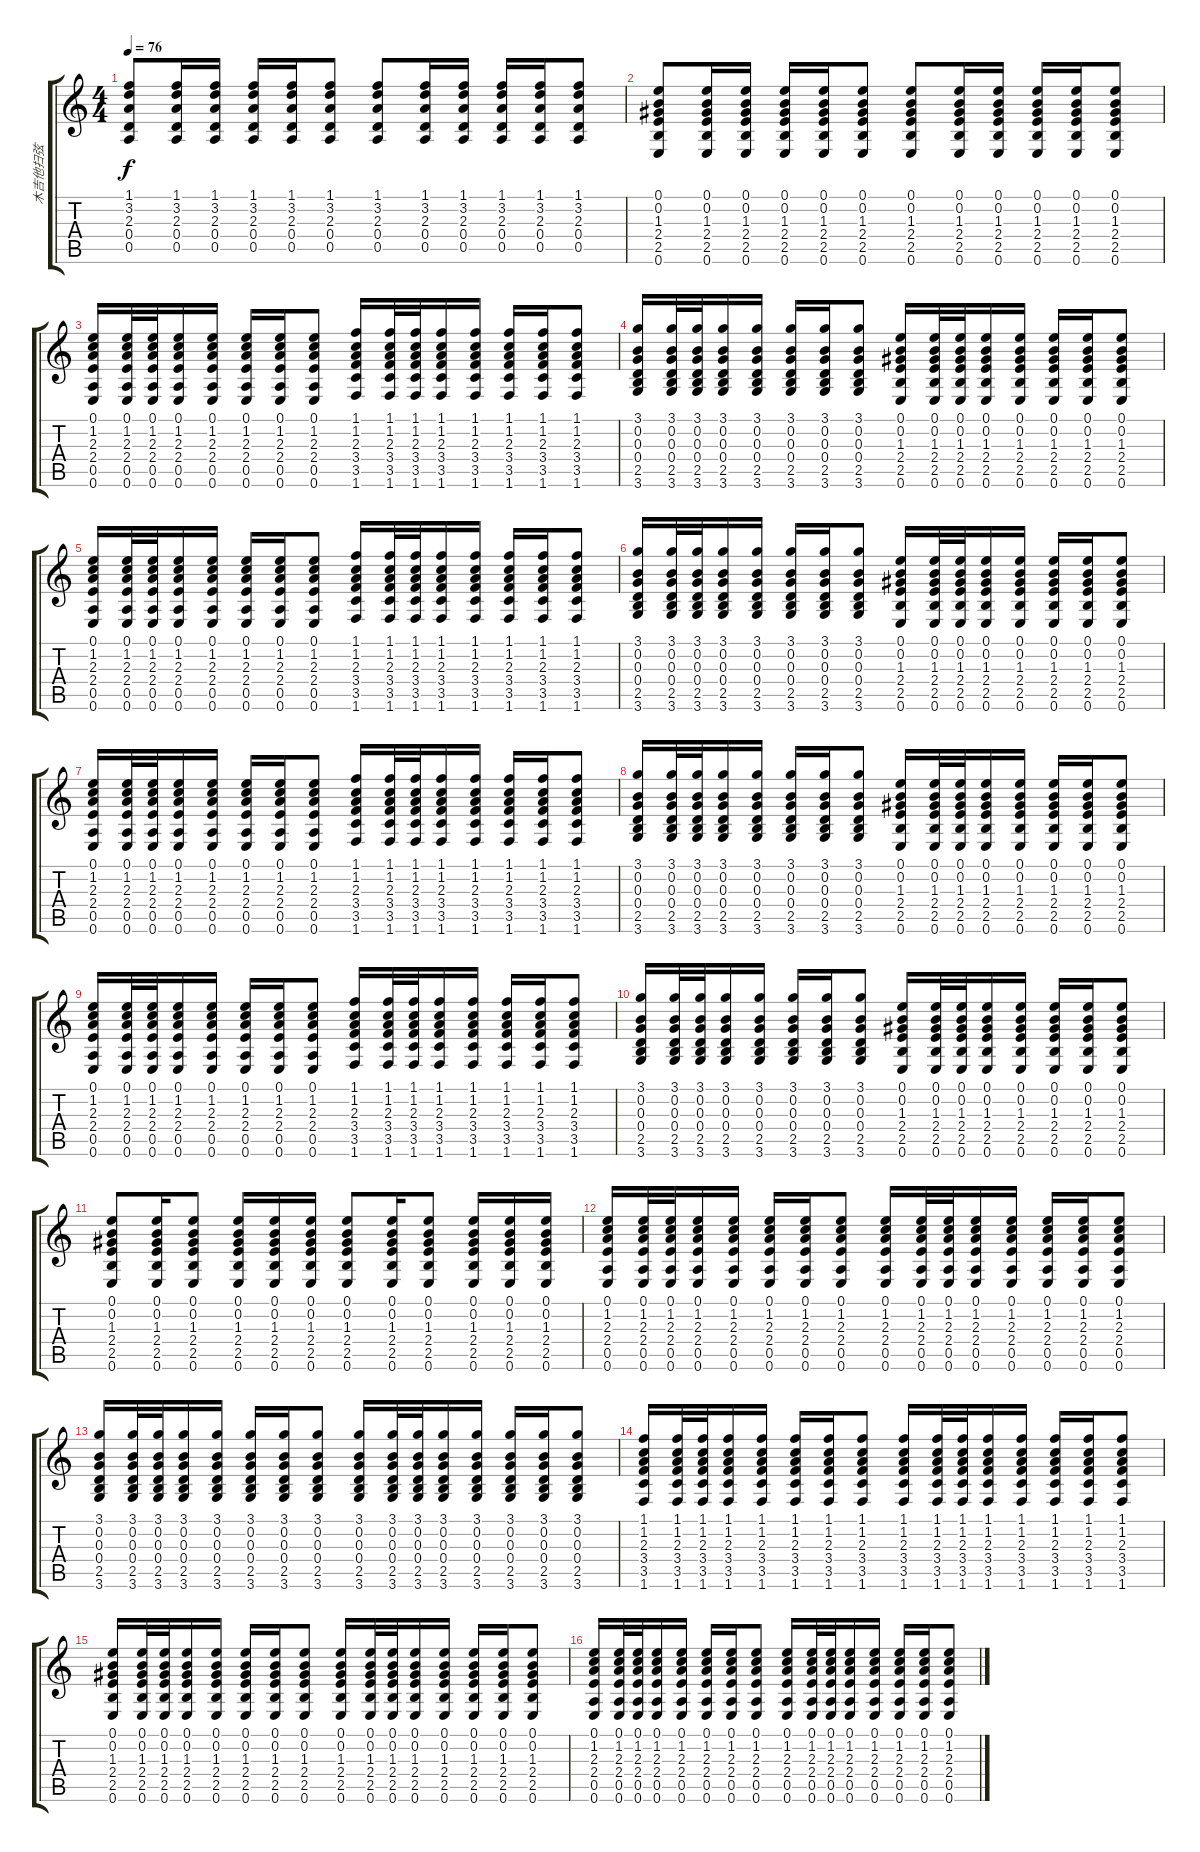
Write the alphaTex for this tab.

\track ("木吉他扫弦" "木吉他扫弦") {instrument acousticguitarsteel}
\staff {score tabs}
\tuning (E4 B3 G3 D3 A2 E2) {hide}
\ts (4 4)
\tempo 76
\clef g2
\ks c
(1.1 3.2 2.3 0.4 0.5).8{dy f} (1.1 3.2 2.3 0.4 0.5).16 (1.1 3.2 2.3 0.4 0.5).16 (1.1 3.2 2.3 0.4 0.5).16 (1.1 3.2 2.3 0.4 0.5).16 (1.1 3.2 2.3 0.4 0.5).8 (1.1 3.2 2.3 0.4 0.5).8 (1.1 3.2 2.3 0.4 0.5).16 (1.1 3.2 2.3 0.4 0.5).16 (1.1 3.2 2.3 0.4 0.5).16 (1.1 3.2 2.3 0.4 0.5).16 (1.1 3.2 2.3 0.4 0.5).8 |
(0.1 0.2 1.3 2.4 2.5 0.6).8 (0.1 0.2 1.3 2.4 2.5 0.6).16 (0.1 0.2 1.3 2.4 2.5 0.6).16 (0.1 0.2 1.3 2.4 2.5 0.6).16 (0.1 0.2 1.3 2.4 2.5 0.6).16 (0.1 0.2 1.3 2.4 2.5 0.6).8 (0.1 0.2 1.3 2.4 2.5 0.6).8 (0.1 0.2 1.3 2.4 2.5 0.6).16 (0.1 0.2 1.3 2.4 2.5 0.6).16 (0.1 0.2 1.3 2.4 2.5 0.6).16 (0.1 0.2 1.3 2.4 2.5 0.6).16 (0.1 0.2 1.3 2.4 2.5 0.6).8 |
(0.1 1.2 2.3 2.4 0.5 0.6).16 (0.1 1.2 2.3 2.4 0.5 0.6).32 (0.1 1.2 2.3 2.4 0.5 0.6).32 (0.1 1.2 2.3 2.4 0.5 0.6).16 (0.1 1.2 2.3 2.4 0.5 0.6).16 (0.1 1.2 2.3 2.4 0.5 0.6).16 (0.1 1.2 2.3 2.4 0.5 0.6).16 (0.1 1.2 2.3 2.4 0.5 0.6).8 (1.1 1.2 2.3 3.4 3.5 1.6).16 (1.1 1.2 2.3 3.4 3.5 1.6).32 (1.1 1.2 2.3 3.4 3.5 1.6).32 (1.1 1.2 2.3 3.4 3.5 1.6).16 (1.1 1.2 2.3 3.4 3.5 1.6).16 (1.1 1.2 2.3 3.4 3.5 1.6).16 (1.1 1.2 2.3 3.4 3.5 1.6).16 (1.1 1.2 2.3 3.4 3.5 1.6).8 |
(3.1 0.2 0.3 0.4 2.5 3.6).16 (3.1 0.2 0.3 0.4 2.5 3.6).32 (3.1 0.2 0.3 0.4 2.5 3.6).32 (3.1 0.2 0.3 0.4 2.5 3.6).16 (3.1 0.2 0.3 0.4 2.5 3.6).16 (3.1 0.2 0.3 0.4 2.5 3.6).16 (3.1 0.2 0.3 0.4 2.5 3.6).16 (3.1 0.2 0.3 0.4 2.5 3.6).8 (0.1 0.2 1.3 2.4 2.5 0.6).16 (0.1 0.2 1.3 2.4 2.5 0.6).32 (0.1 0.2 1.3 2.4 2.5 0.6).32 (0.1 0.2 1.3 2.4 2.5 0.6).16 (0.1 0.2 1.3 2.4 2.5 0.6).16 (0.1 0.2 1.3 2.4 2.5 0.6).16 (0.1 0.2 1.3 2.4 2.5 0.6).16 (0.1 0.2 1.3 2.4 2.5 0.6).8 |
(0.1 1.2 2.3 2.4 0.5 0.6).16 (0.1 1.2 2.3 2.4 0.5 0.6).32 (0.1 1.2 2.3 2.4 0.5 0.6).32 (0.1 1.2 2.3 2.4 0.5 0.6).16 (0.1 1.2 2.3 2.4 0.5 0.6).16 (0.1 1.2 2.3 2.4 0.5 0.6).16 (0.1 1.2 2.3 2.4 0.5 0.6).16 (0.1 1.2 2.3 2.4 0.5 0.6).8 (1.1 1.2 2.3 3.4 3.5 1.6).16 (1.1 1.2 2.3 3.4 3.5 1.6).32 (1.1 1.2 2.3 3.4 3.5 1.6).32 (1.1 1.2 2.3 3.4 3.5 1.6).16 (1.1 1.2 2.3 3.4 3.5 1.6).16 (1.1 1.2 2.3 3.4 3.5 1.6).16 (1.1 1.2 2.3 3.4 3.5 1.6).16 (1.1 1.2 2.3 3.4 3.5 1.6).8 |
(3.1 0.2 0.3 0.4 2.5 3.6).16 (3.1 0.2 0.3 0.4 2.5 3.6).32 (3.1 0.2 0.3 0.4 2.5 3.6).32 (3.1 0.2 0.3 0.4 2.5 3.6).16 (3.1 0.2 0.3 0.4 2.5 3.6).16 (3.1 0.2 0.3 0.4 2.5 3.6).16 (3.1 0.2 0.3 0.4 2.5 3.6).16 (3.1 0.2 0.3 0.4 2.5 3.6).8 (0.1 0.2 1.3 2.4 2.5 0.6).16 (0.1 0.2 1.3 2.4 2.5 0.6).32 (0.1 0.2 1.3 2.4 2.5 0.6).32 (0.1 0.2 1.3 2.4 2.5 0.6).16 (0.1 0.2 1.3 2.4 2.5 0.6).16 (0.1 0.2 1.3 2.4 2.5 0.6).16 (0.1 0.2 1.3 2.4 2.5 0.6).16 (0.1 0.2 1.3 2.4 2.5 0.6).8 |
(0.1 1.2 2.3 2.4 0.5 0.6).16 (0.1 1.2 2.3 2.4 0.5 0.6).32 (0.1 1.2 2.3 2.4 0.5 0.6).32 (0.1 1.2 2.3 2.4 0.5 0.6).16 (0.1 1.2 2.3 2.4 0.5 0.6).16 (0.1 1.2 2.3 2.4 0.5 0.6).16 (0.1 1.2 2.3 2.4 0.5 0.6).16 (0.1 1.2 2.3 2.4 0.5 0.6).8 (1.1 1.2 2.3 3.4 3.5 1.6).16 (1.1 1.2 2.3 3.4 3.5 1.6).32 (1.1 1.2 2.3 3.4 3.5 1.6).32 (1.1 1.2 2.3 3.4 3.5 1.6).16 (1.1 1.2 2.3 3.4 3.5 1.6).16 (1.1 1.2 2.3 3.4 3.5 1.6).16 (1.1 1.2 2.3 3.4 3.5 1.6).16 (1.1 1.2 2.3 3.4 3.5 1.6).8 |
(3.1 0.2 0.3 0.4 2.5 3.6).16 (3.1 0.2 0.3 0.4 2.5 3.6).32 (3.1 0.2 0.3 0.4 2.5 3.6).32 (3.1 0.2 0.3 0.4 2.5 3.6).16 (3.1 0.2 0.3 0.4 2.5 3.6).16 (3.1 0.2 0.3 0.4 2.5 3.6).16 (3.1 0.2 0.3 0.4 2.5 3.6).16 (3.1 0.2 0.3 0.4 2.5 3.6).8 (0.1 0.2 1.3 2.4 2.5 0.6).16 (0.1 0.2 1.3 2.4 2.5 0.6).32 (0.1 0.2 1.3 2.4 2.5 0.6).32 (0.1 0.2 1.3 2.4 2.5 0.6).16 (0.1 0.2 1.3 2.4 2.5 0.6).16 (0.1 0.2 1.3 2.4 2.5 0.6).16 (0.1 0.2 1.3 2.4 2.5 0.6).16 (0.1 0.2 1.3 2.4 2.5 0.6).8 |
(0.1 1.2 2.3 2.4 0.5 0.6).16 (0.1 1.2 2.3 2.4 0.5 0.6).32 (0.1 1.2 2.3 2.4 0.5 0.6).32 (0.1 1.2 2.3 2.4 0.5 0.6).16 (0.1 1.2 2.3 2.4 0.5 0.6).16 (0.1 1.2 2.3 2.4 0.5 0.6).16 (0.1 1.2 2.3 2.4 0.5 0.6).16 (0.1 1.2 2.3 2.4 0.5 0.6).8 (1.1 1.2 2.3 3.4 3.5 1.6).16 (1.1 1.2 2.3 3.4 3.5 1.6).32 (1.1 1.2 2.3 3.4 3.5 1.6).32 (1.1 1.2 2.3 3.4 3.5 1.6).16 (1.1 1.2 2.3 3.4 3.5 1.6).16 (1.1 1.2 2.3 3.4 3.5 1.6).16 (1.1 1.2 2.3 3.4 3.5 1.6).16 (1.1 1.2 2.3 3.4 3.5 1.6).8 |
(3.1 0.2 0.3 0.4 2.5 3.6).16 (3.1 0.2 0.3 0.4 2.5 3.6).32 (3.1 0.2 0.3 0.4 2.5 3.6).32 (3.1 0.2 0.3 0.4 2.5 3.6).16 (3.1 0.2 0.3 0.4 2.5 3.6).16 (3.1 0.2 0.3 0.4 2.5 3.6).16 (3.1 0.2 0.3 0.4 2.5 3.6).16 (3.1 0.2 0.3 0.4 2.5 3.6).8 (0.1 0.2 1.3 2.4 2.5 0.6).16 (0.1 0.2 1.3 2.4 2.5 0.6).32 (0.1 0.2 1.3 2.4 2.5 0.6).32 (0.1 0.2 1.3 2.4 2.5 0.6).16 (0.1 0.2 1.3 2.4 2.5 0.6).16 (0.1 0.2 1.3 2.4 2.5 0.6).16 (0.1 0.2 1.3 2.4 2.5 0.6).16 (0.1 0.2 1.3 2.4 2.5 0.6).8 |
(0.1 0.2 1.3 2.4 2.5 0.6).8 (0.1 0.2 1.3 2.4 2.5 0.6).16 (0.1 0.2 1.3 2.4 2.5 0.6).8 (0.1 0.2 1.3 2.4 2.5 0.6).16 (0.1 0.2 1.3 2.4 2.5 0.6).16 (0.1 0.2 1.3 2.4 2.5 0.6).16 (0.1 0.2 1.3 2.4 2.5 0.6).8 (0.1 0.2 1.3 2.4 2.5 0.6).16 (0.1 0.2 1.3 2.4 2.5 0.6).8 (0.1 0.2 1.3 2.4 2.5 0.6).16 (0.1 0.2 1.3 2.4 2.5 0.6).16 (0.1 0.2 1.3 2.4 2.5 0.6).16 |
(0.1 1.2 2.3 2.4 0.5 0.6).16 (0.1 1.2 2.3 2.4 0.5 0.6).32 (0.1 1.2 2.3 2.4 0.5 0.6).32 (0.1 1.2 2.3 2.4 0.5 0.6).16 (0.1 1.2 2.3 2.4 0.5 0.6).16 (0.1 1.2 2.3 2.4 0.5 0.6).16 (0.1 1.2 2.3 2.4 0.5 0.6).16 (0.1 1.2 2.3 2.4 0.5 0.6).8 (0.1 1.2 2.3 2.4 0.5 0.6).16 (0.1 1.2 2.3 2.4 0.5 0.6).32 (0.1 1.2 2.3 2.4 0.5 0.6).32 (0.1 1.2 2.3 2.4 0.5 0.6).16 (0.1 1.2 2.3 2.4 0.5 0.6).16 (0.1 1.2 2.3 2.4 0.5 0.6).16 (0.1 1.2 2.3 2.4 0.5 0.6).16 (0.1 1.2 2.3 2.4 0.5 0.6).8 |
(3.1 0.2 0.3 0.4 2.5 3.6).16 (3.1 0.2 0.3 0.4 2.5 3.6).32 (3.1 0.2 0.3 0.4 2.5 3.6).32 (3.1 0.2 0.3 0.4 2.5 3.6).16 (3.1 0.2 0.3 0.4 2.5 3.6).16 (3.1 0.2 0.3 0.4 2.5 3.6).16 (3.1 0.2 0.3 0.4 2.5 3.6).16 (3.1 0.2 0.3 0.4 2.5 3.6).8 (3.1 0.2 0.3 0.4 2.5 3.6).16 (3.1 0.2 0.3 0.4 2.5 3.6).32 (3.1 0.2 0.3 0.4 2.5 3.6).32 (3.1 0.2 0.3 0.4 2.5 3.6).16 (3.1 0.2 0.3 0.4 2.5 3.6).16 (3.1 0.2 0.3 0.4 2.5 3.6).16 (3.1 0.2 0.3 0.4 2.5 3.6).16 (3.1 0.2 0.3 0.4 2.5 3.6).8 |
(1.1 1.2 2.3 3.4 3.5 1.6).16 (1.1 1.2 2.3 3.4 3.5 1.6).32 (1.1 1.2 2.3 3.4 3.5 1.6).32 (1.1 1.2 2.3 3.4 3.5 1.6).16 (1.1 1.2 2.3 3.4 3.5 1.6).16 (1.1 1.2 2.3 3.4 3.5 1.6).16 (1.1 1.2 2.3 3.4 3.5 1.6).16 (1.1 1.2 2.3 3.4 3.5 1.6).8 (1.1 1.2 2.3 3.4 3.5 1.6).16 (1.1 1.2 2.3 3.4 3.5 1.6).32 (1.1 1.2 2.3 3.4 3.5 1.6).32 (1.1 1.2 2.3 3.4 3.5 1.6).16 (1.1 1.2 2.3 3.4 3.5 1.6).16 (1.1 1.2 2.3 3.4 3.5 1.6).16 (1.1 1.2 2.3 3.4 3.5 1.6).16 (1.1 1.2 2.3 3.4 3.5 1.6).8 |
(0.1 0.2 1.3 2.4 2.5 0.6).16 (0.1 0.2 1.3 2.4 2.5 0.6).32 (0.1 0.2 1.3 2.4 2.5 0.6).32 (0.1 0.2 1.3 2.4 2.5 0.6).16 (0.1 0.2 1.3 2.4 2.5 0.6).16 (0.1 0.2 1.3 2.4 2.5 0.6).16 (0.1 0.2 1.3 2.4 2.5 0.6).16 (0.1 0.2 1.3 2.4 2.5 0.6).8 (0.1 0.2 1.3 2.4 2.5 0.6).16 (0.1 0.2 1.3 2.4 2.5 0.6).32 (0.1 0.2 1.3 2.4 2.5 0.6).32 (0.1 0.2 1.3 2.4 2.5 0.6).16 (0.1 0.2 1.3 2.4 2.5 0.6).16 (0.1 0.2 1.3 2.4 2.5 0.6).16 (0.1 0.2 1.3 2.4 2.5 0.6).16 (0.1 0.2 1.3 2.4 2.5 0.6).8 |
(0.1 1.2 2.3 2.4 0.5 0.6).16 (0.1 1.2 2.3 2.4 0.5 0.6).32 (0.1 1.2 2.3 2.4 0.5 0.6).32 (0.1 1.2 2.3 2.4 0.5 0.6).16 (0.1 1.2 2.3 2.4 0.5 0.6).16 (0.1 1.2 2.3 2.4 0.5 0.6).16 (0.1 1.2 2.3 2.4 0.5 0.6).16 (0.1 1.2 2.3 2.4 0.5 0.6).8 (0.1 1.2 2.3 2.4 0.5 0.6).16 (0.1 1.2 2.3 2.4 0.5 0.6).32 (0.1 1.2 2.3 2.4 0.5 0.6).32 (0.1 1.2 2.3 2.4 0.5 0.6).16 (0.1 1.2 2.3 2.4 0.5 0.6).16 (0.1 1.2 2.3 2.4 0.5 0.6).16 (0.1 1.2 2.3 2.4 0.5 0.6).16 (0.1 1.2 2.3 2.4 0.5 0.6).8
